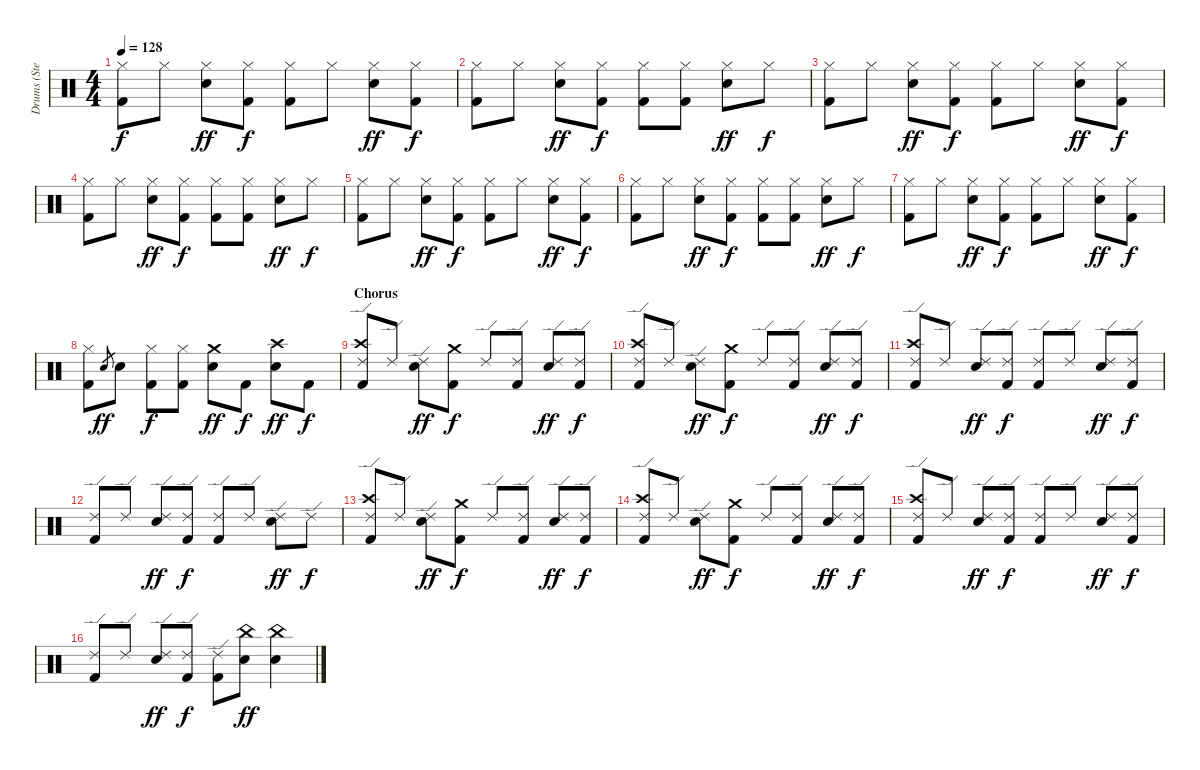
\track ("Drums (Steven)" "Drums (Ste") {instrument percussion}
\staff {score}
\articulation defaults
\ts (4 4)
\tempo 128
\clef neutral
\ks c
("Hi-Hat (closed)" "Kick (hit) 2").8{dy f} "Hi-Hat (closed)".8 ("Hi-Hat (closed)" "Snare (hit) 2").8{dy ff} ("Hi-Hat (closed)" "Kick (hit) 2").8{dy f} ("Hi-Hat (closed)" "Kick (hit) 2").8 "Hi-Hat (closed)".8 ("Hi-Hat (closed)" "Snare (hit) 2").8{dy ff} ("Hi-Hat (closed)" "Kick (hit) 2").8{dy f} |
("Hi-Hat (closed)" "Kick (hit) 2").8 "Hi-Hat (closed)".8 ("Hi-Hat (closed)" "Snare (hit) 2").8{dy ff} ("Hi-Hat (closed)" "Kick (hit) 2").8{dy f} ("Hi-Hat (closed)" "Kick (hit) 2").8 ("Hi-Hat (closed)" "Kick (hit) 2").8 ("Hi-Hat (closed)" "Snare (hit) 2").8{dy ff} "Hi-Hat (closed)".8{dy f} |
("Hi-Hat (closed)" "Kick (hit) 2").8 "Hi-Hat (closed)".8 ("Hi-Hat (closed)" "Snare (hit) 2").8{dy ff} ("Hi-Hat (closed)" "Kick (hit) 2").8{dy f} ("Hi-Hat (closed)" "Kick (hit) 2").8 "Hi-Hat (closed)".8 ("Hi-Hat (closed)" "Snare (hit) 2").8{dy ff} ("Hi-Hat (closed)" "Kick (hit) 2").8{dy f} |
("Hi-Hat (closed)" "Kick (hit) 2").8 "Hi-Hat (closed)".8 ("Hi-Hat (closed)" "Snare (hit) 2").8{dy ff} ("Hi-Hat (closed)" "Kick (hit) 2").8{dy f} ("Hi-Hat (closed)" "Kick (hit) 2").8 ("Hi-Hat (closed)" "Kick (hit) 2").8 ("Hi-Hat (closed)" "Snare (hit) 2").8{dy ff} "Hi-Hat (closed)".8{dy f} |
("Hi-Hat (closed)" "Kick (hit) 2").8 "Hi-Hat (closed)".8 ("Hi-Hat (closed)" "Snare (hit) 2").8{dy ff} ("Hi-Hat (closed)" "Kick (hit) 2").8{dy f} ("Hi-Hat (closed)" "Kick (hit) 2").8 "Hi-Hat (closed)".8 ("Hi-Hat (closed)" "Snare (hit) 2").8{dy ff} ("Hi-Hat (closed)" "Kick (hit) 2").8{dy f} |
("Hi-Hat (closed)" "Kick (hit) 2").8 "Hi-Hat (closed)".8 ("Hi-Hat (closed)" "Snare (hit) 2").8{dy ff} ("Hi-Hat (closed)" "Kick (hit) 2").8{dy f} ("Hi-Hat (closed)" "Kick (hit) 2").8 ("Hi-Hat (closed)" "Kick (hit) 2").8 ("Hi-Hat (closed)" "Snare (hit) 2").8{dy ff} "Hi-Hat (closed)".8{dy f} |
("Hi-Hat (closed)" "Kick (hit) 2").8 "Hi-Hat (closed)".8 ("Hi-Hat (closed)" "Snare (hit) 2").8{dy ff} ("Hi-Hat (closed)" "Kick (hit) 2").8{dy f} ("Hi-Hat (closed)" "Kick (hit) 2").8 "Hi-Hat (closed)".8 ("Hi-Hat (closed)" "Snare (hit) 2").8{dy ff} ("Hi-Hat (closed)" "Kick (hit) 2").8{dy f} |
("Hi-Hat (closed)" "Kick (hit) 2").8 "Snare (hit) 2".8{gr dy ff} "Snare (hit) 2".8 ("Hi-Hat (closed)" "Kick (hit) 2").8{dy f} ("Hi-Hat (closed)" "Kick (hit) 2").8 ("Crash medium (hit)" "Snare (hit) 2").8{dy ff} "Kick (hit) 2".8{dy f} ("Crash high (hit)" "Snare (hit) 2").8{dy ff} "Kick (hit) 2".8{dy f} |
\section ("" "Chorus")
("Crash high (hit)" "Ride (edge) 2" "Kick (hit) 2").8 "Ride (edge) 2".8 ("Ride (edge) 2" "Snare (hit) 2").8{dy ff} ("Crash medium (hit)" "Kick (hit) 2").8{dy f} "Ride (edge) 2".8 ("Ride (edge) 2" "Kick (hit) 2").8 ("Ride (edge) 2" "Snare (hit) 2").8{dy ff} ("Ride (edge) 2" "Kick (hit) 2").8{dy f} |
("Crash high (hit)" "Ride (edge) 2" "Kick (hit) 2").8 "Ride (edge) 2".8 ("Ride (edge) 2" "Snare (hit) 2").8{dy ff} ("Crash medium (hit)" "Kick (hit) 2").8{dy f} "Ride (edge) 2".8 ("Ride (edge) 2" "Kick (hit) 2").8 ("Ride (edge) 2" "Snare (hit) 2").8{dy ff} ("Ride (edge) 2" "Kick (hit) 2").8{dy f} |
("Crash high (hit)" "Ride (edge) 2" "Kick (hit) 2").8 "Ride (edge) 2".8 ("Ride (edge) 2" "Snare (hit) 2").8{dy ff} ("Ride (edge) 2" "Kick (hit) 2").8{dy f} ("Ride (edge) 2" "Kick (hit) 2").8 "Ride (edge) 2".8 ("Ride (edge) 2" "Snare (hit) 2").8{dy ff} ("Ride (edge) 2" "Kick (hit) 2").8{dy f} |
("Ride (edge) 2" "Kick (hit) 2").8 "Ride (edge) 2".8 ("Ride (edge) 2" "Snare (hit) 2").8{dy ff} ("Ride (edge) 2" "Kick (hit) 2").8{dy f} ("Ride (edge) 2" "Kick (hit) 2").8 "Ride (edge) 2".8 ("Ride (edge) 2" "Snare (hit) 2").8{dy ff} "Ride (edge) 2".8{dy f} |
("Crash high (hit)" "Ride (edge) 2" "Kick (hit) 2").8 "Ride (edge) 2".8 ("Ride (edge) 2" "Snare (hit) 2").8{dy ff} ("Crash medium (hit)" "Kick (hit) 2").8{dy f} "Ride (edge) 2".8 ("Ride (edge) 2" "Kick (hit) 2").8 ("Ride (edge) 2" "Snare (hit) 2").8{dy ff} ("Ride (edge) 2" "Kick (hit) 2").8{dy f} |
("Crash high (hit)" "Ride (edge) 2" "Kick (hit) 2").8 "Ride (edge) 2".8 ("Ride (edge) 2" "Snare (hit) 2").8{dy ff} ("Crash medium (hit)" "Kick (hit) 2").8{dy f} "Ride (edge) 2".8 ("Ride (edge) 2" "Kick (hit) 2").8 ("Ride (edge) 2" "Snare (hit) 2").8{dy ff} ("Ride (edge) 2" "Kick (hit) 2").8{dy f} |
("Crash high (hit)" "Ride (edge) 2" "Kick (hit) 2").8 "Ride (edge) 2".8 ("Ride (edge) 2" "Snare (hit) 2").8{dy ff} ("Ride (edge) 2" "Kick (hit) 2").8{dy f} ("Ride (edge) 2" "Kick (hit) 2").8 "Ride (edge) 2".8 ("Ride (edge) 2" "Snare (hit) 2").8{dy ff} ("Ride (edge) 2" "Kick (hit) 2").8{dy f} |
("Ride (edge) 2" "Kick (hit) 2").8 "Ride (edge) 2".8 ("Ride (edge) 2" "Snare (hit) 2").8{dy ff} ("Ride (edge) 2" "Kick (hit) 2").8{dy f} ("Ride (edge) 2" "Kick (hit) 2").8 ("China (hit)" "Snare (hit) 2").8{dy ff} ("China (hit)" "Snare (hit) 2").4
